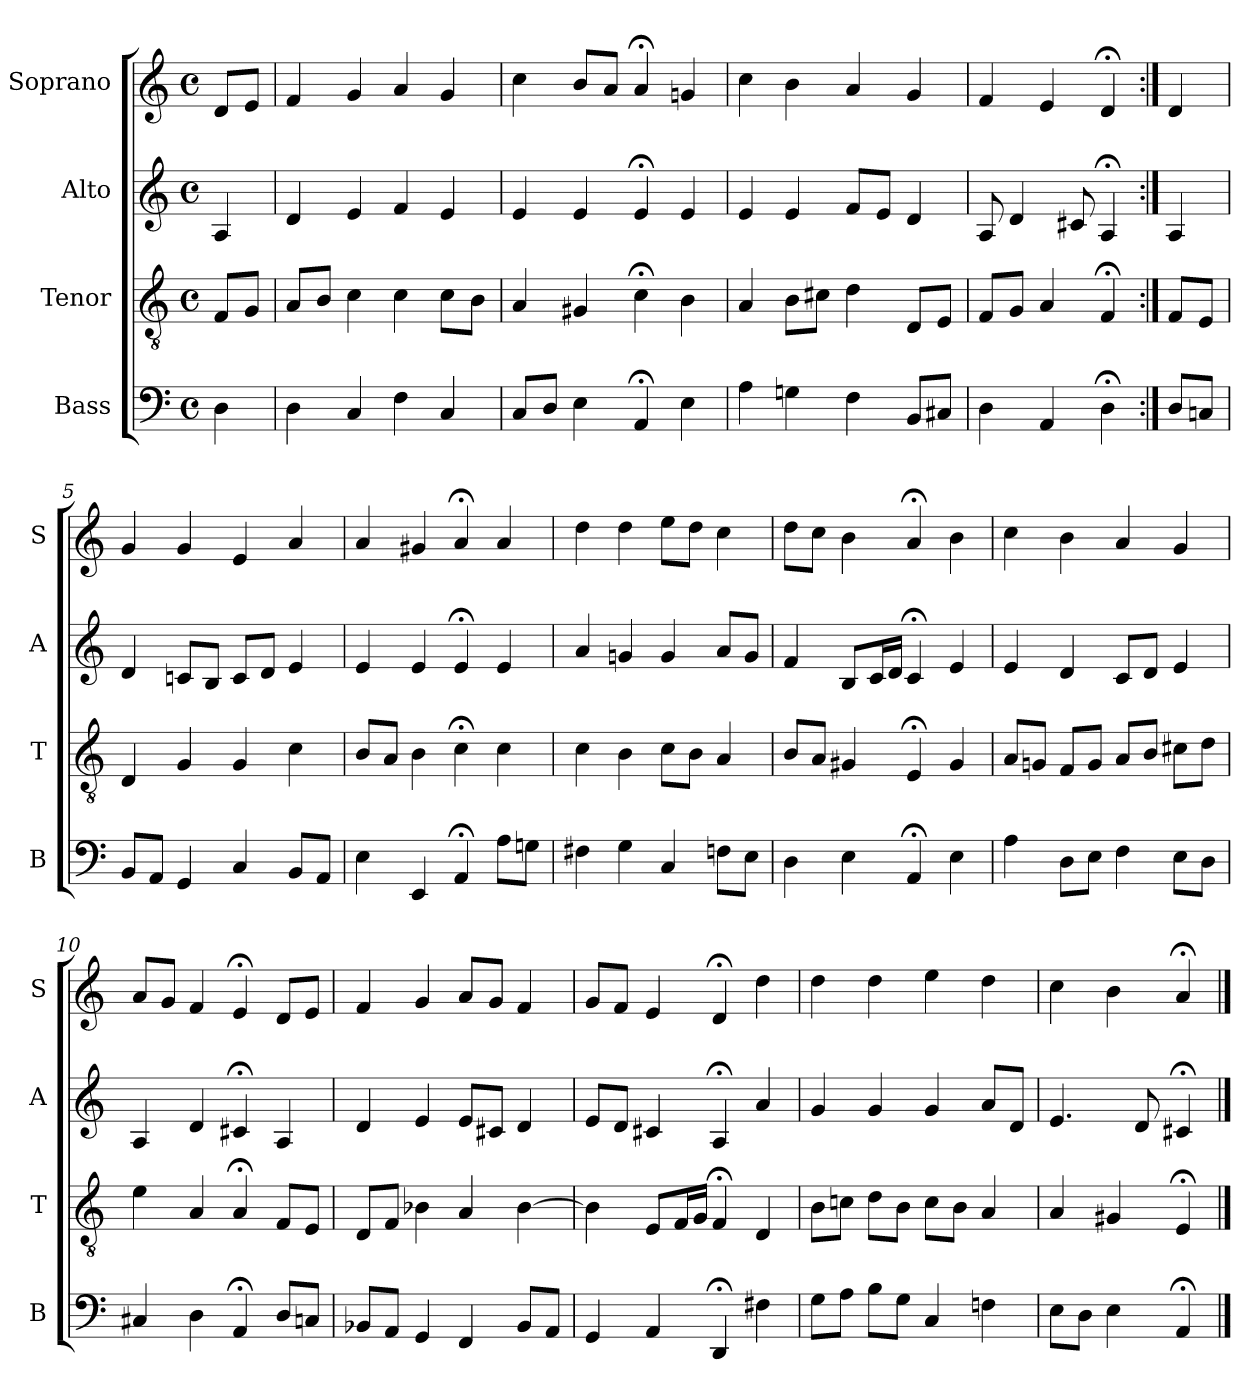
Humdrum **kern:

**kern	**kern	**kern	**kern
*part4	*part3	*part2	*part1
*staff4	*staff3	*staff2	*staff1
*I"Bass	*I"Tenor	*I"Alto	*I"Soprano
*I'B	*I'T	*I'A	*I'S
*clefF4	*clefGv2	*clefG2	*clefG2
*k[]	*k[]	*k[]	*k[]
*a:	*a:	*a:	*a:
*M4/4	*M4/4	*M4/4	*M4/4
*met(c)	*met(c)	*met(c)	*met(c)
*MM100	*MM100	*MM100	*MM100
=	=	=	=
4D	8FL	4A	8dL
.	8GJ	.	8eJ
=1	=1	=1	=1
4D	8AL	4d	4f
.	8BJ	.	.
4C	4c	4e	4g
4F	4c	4f	4a
4C	8cL	4e	4g
.	8BJ	.	.
=2	=2	=2	=2
8CL	4A	4e	4cc
8DJ	.	.	.
4E	4G#X	4e	8bL
.	.	.	8aJ
4AA;<	4c;<	4e;<	4a;<
4E	4B	4e	4gn
=3	=3	=3	=3
4A	4A	4e	4cc
4Gn	8BL	4e	4b
.	8c#XJ	.	.
4F	4d	8fL	4a
.	.	8eJ	.
8BBL	8DL	4d	4g
8C#XJ	8EJ	.	.
=4	=4	=4	=4
4D	8FL	8A	4f
.	8GJ	4d	.
4AA	4A	.	4e
.	.	8c#X	.
4D;<	4F;<	4A;<	4d;<
=:|!	=:|!	=:|!	=:|!
8DL	8FL	4A	4d
8CnJ	8EJ	.	.
=5	=5	=5	=5
8BBL	4D	4d	4g
8AAJ	.	.	.
4GG	4G	8cnL	4g
.	.	8BJ	.
4C	4G	8cL	4e
.	.	8dJ	.
8BBL	4c	4e	4a
8AAJ	.	.	.
=6	=6	=6	=6
4E	8BL	4e	4a
.	8AJ	.	.
4EE	4B	4e	4g#X
4AA;<	4c;<	4e;<	4a;<
8AL	4c	4e	4a
8GnJ	.	.	.
=7	=7	=7	=7
4F#X	4c	4a	4dd
4G	4B	4gn	4dd
4C	8cL	4g	8eeL
.	8BJ	.	8ddJ
8FnL	4A	8aL	4cc
8EJ	.	8gJ	.
=8	=8	=8	=8
4D	8BL	4f	8ddL
.	8AJ	.	8ccJ
4E	4G#X	8BL	4b
.	.	16cL	.
.	.	16dJJ	.
4AA;<	4E;<	4c;<	4a;<
4Ei	4G#i	4e	4b
=9	=9	=9	=9
4Ai	8AiL	4e	4cc
.	8GnJ	.	.
8DL	8FL	4d	4b
8EJ	8GJ	.	.
4F	8AL	8cL	4a
.	8BJ	8dJ	.
8EL	8c#XL	4e	4g
8DJ	8dJ	.	.
=10	=10	=10	=10
4C#X	4e	4A	8aL
.	.	.	8gJ
4D	4A	4d	4f
4AA;<	4A;<	4c#X;<	4e;<
8DL	8FL	4A	8dL
8CnJ	8EJ	.	8eJ
=11	=11	=11	=11
8BB-XL	8DL	4d	4f
8AAJ	8FJ	.	.
4GG	4B-X	4e	4g
4FF	4A	8eL	8aL
.	.	8c#XJ	8gJ
8BB-L	[4B-	4d	4f
8AAJ	.	.	.
=12	=12	=12	=12
4GG	4B-]	8eL	8gL
.	.	8dJ	8fJ
4AA	8EL	4c#X	4e
.	16FL	.	.
.	16GJJ	.	.
4DD;<	4F;<	4A;<	4d;<
4F#X	4D	4a	4dd
=13	=13	=13	=13
8GL	8BL	4g	4dd
8AJ	8cnJ	.	.
8BL	8dL	4g	4dd
8GJ	8BJ	.	.
4C	8cL	4g	4ee
.	8BJ	.	.
4Fn	4A	8aL	4dd
.	.	8dJ	.
=14	=14	=14	=14
8EL	4A	4.e	4cc
8DJ	.	.	.
4E	4G#X	.	4b
.	.	8d	.
4AA;<	4E;<	4c#X;<	4a;<
==	==	==	==
*-	*-	*-	*-
